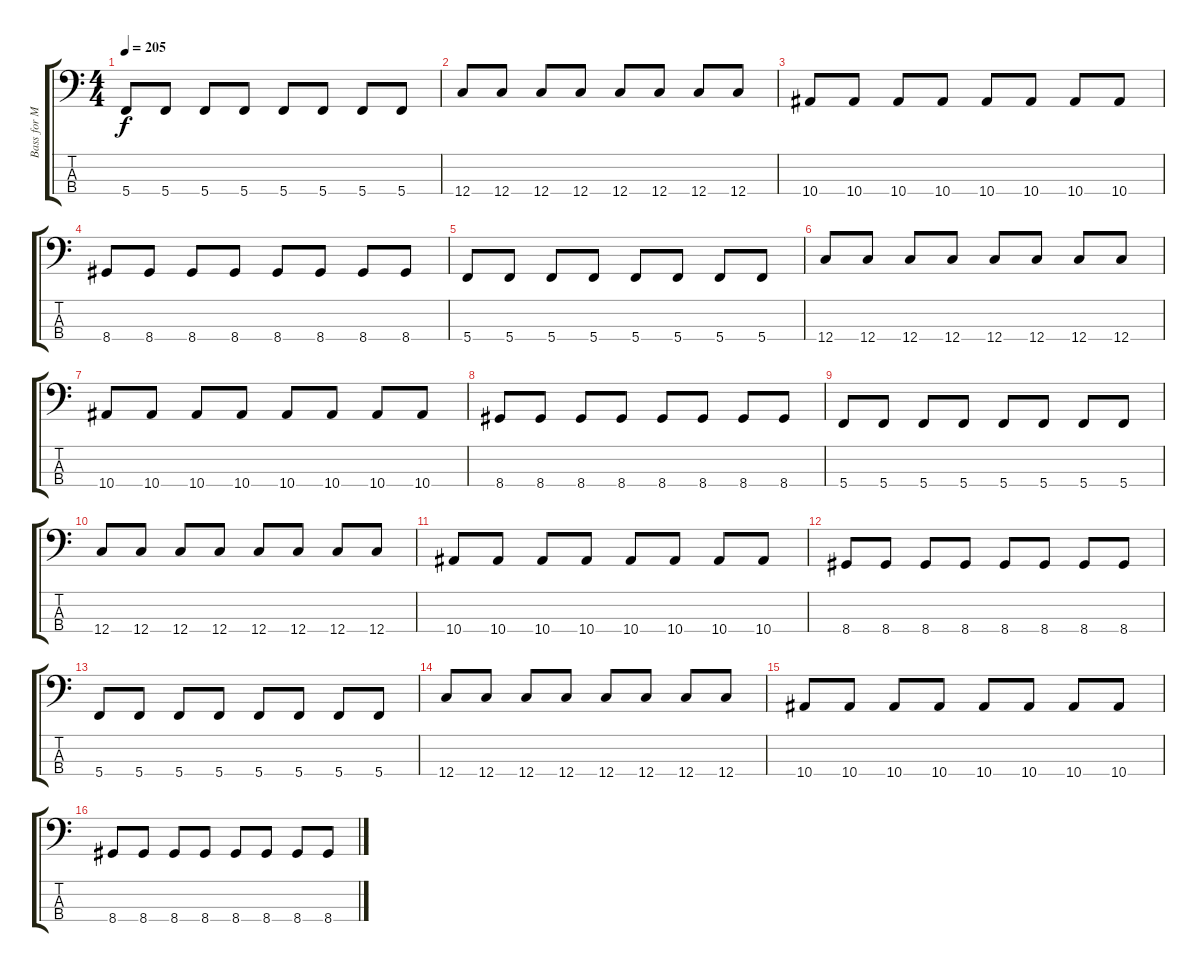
\track ("Bass for Me" "Bass for M") {instrument acousticguitarsteel}
\staff {score tabs}
\tuning (F2 C2 G1 C1) {hide}
\ts (4 4)
\tempo 205
\clef f4
\ks c
5.4.8{dy f} 5.4.8 5.4.8 5.4.8 5.4.8 5.4.8 5.4.8 5.4.8 |
12.4.8 12.4.8 12.4.8 12.4.8 12.4.8 12.4.8 12.4.8 12.4.8 |
10.4.8 10.4.8 10.4.8 10.4.8 10.4.8 10.4.8 10.4.8 10.4.8 |
8.4.8 8.4.8 8.4.8 8.4.8 8.4.8 8.4.8 8.4.8 8.4.8 |
5.4.8 5.4.8 5.4.8 5.4.8 5.4.8 5.4.8 5.4.8 5.4.8 |
12.4.8 12.4.8 12.4.8 12.4.8 12.4.8 12.4.8 12.4.8 12.4.8 |
10.4.8 10.4.8 10.4.8 10.4.8 10.4.8 10.4.8 10.4.8 10.4.8 |
8.4.8 8.4.8 8.4.8 8.4.8 8.4.8 8.4.8 8.4.8 8.4.8 |
5.4.8 5.4.8 5.4.8 5.4.8 5.4.8 5.4.8 5.4.8 5.4.8 |
12.4.8 12.4.8 12.4.8 12.4.8 12.4.8 12.4.8 12.4.8 12.4.8 |
10.4.8 10.4.8 10.4.8 10.4.8 10.4.8 10.4.8 10.4.8 10.4.8 |
8.4.8 8.4.8 8.4.8 8.4.8 8.4.8 8.4.8 8.4.8 8.4.8 |
5.4.8 5.4.8 5.4.8 5.4.8 5.4.8 5.4.8 5.4.8 5.4.8 |
12.4.8 12.4.8 12.4.8 12.4.8 12.4.8 12.4.8 12.4.8 12.4.8 |
10.4.8 10.4.8 10.4.8 10.4.8 10.4.8 10.4.8 10.4.8 10.4.8 |
8.4.8 8.4.8 8.4.8 8.4.8 8.4.8 8.4.8 8.4.8 8.4.8
